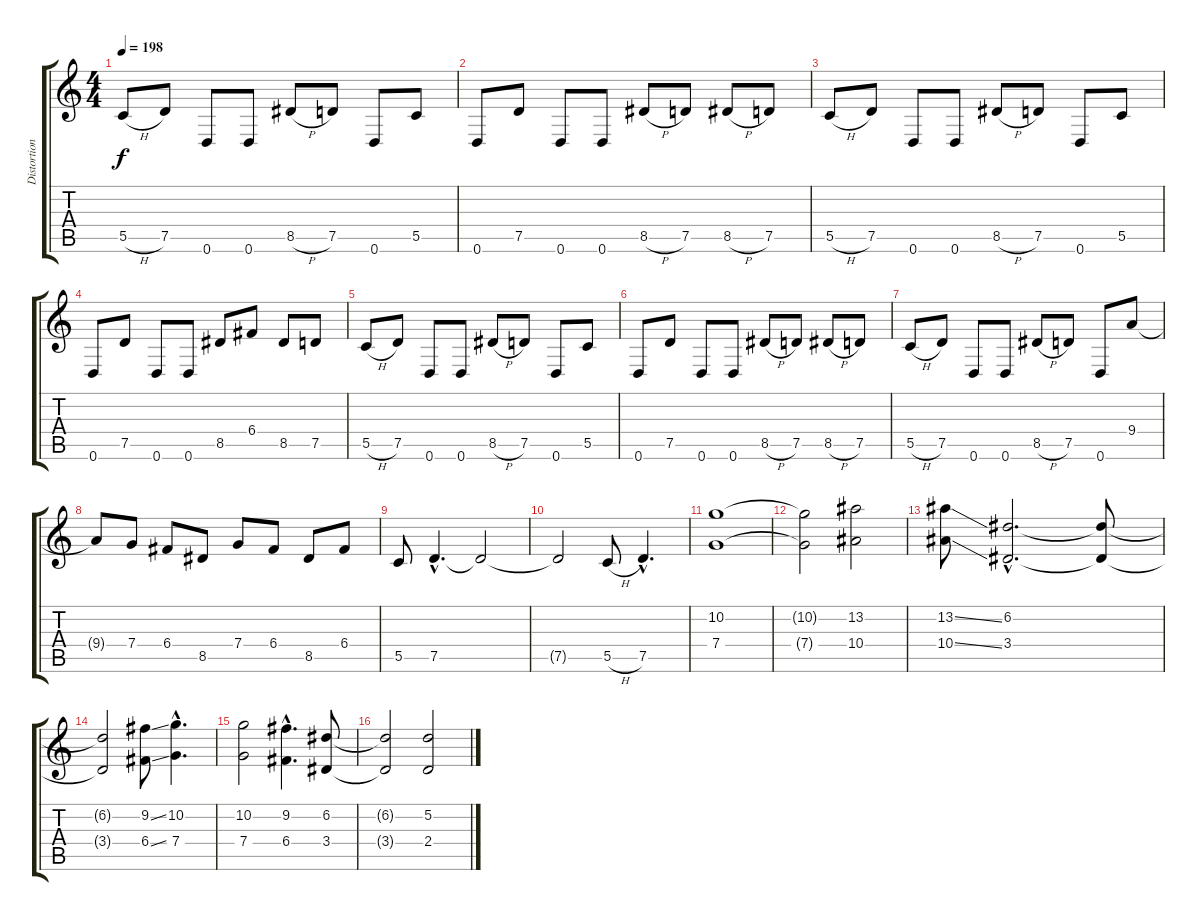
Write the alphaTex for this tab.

\track ("Distortion Guitar 2" "Distortion") {instrument distortionguitar}
\staff {score tabs}
\tuning (D4 A3 F3 C3 G2 D2) {hide}
\ts (4 4)
\tempo 198
\clef g2
\ks c
5.5{h}.8{dy f instrument guitarharmonics} 7.5.8 0.6.8{instrument distortionguitar} 0.6.8 8.5{h}.8{instrument guitarharmonics} 7.5.8 0.6.8{instrument distortionguitar} 5.5.8 |
0.6.8 7.5.8 0.6.8 0.6.8 8.5{h}.8{instrument guitarharmonics} 7.5.8 8.5{h}.8 7.5.8 |
5.5{h}.8 7.5.8 0.6.8{instrument distortionguitar} 0.6.8 8.5{h}.8{instrument guitarharmonics} 7.5.8 0.6.8{instrument distortionguitar} 5.5.8 |
0.6.8 7.5.8 0.6.8 0.6.8 8.5.8 6.4.8 8.5.8 7.5.8 |
5.5{h}.8{instrument guitarharmonics} 7.5.8 0.6.8{instrument distortionguitar} 0.6.8 8.5{h}.8{instrument guitarharmonics} 7.5.8 0.6.8{instrument distortionguitar} 5.5.8 |
0.6.8 7.5.8 0.6.8 0.6.8 8.5{h}.8{instrument guitarharmonics} 7.5.8 8.5{h}.8 7.5.8 |
5.5{h}.8 7.5.8 0.6.8{instrument distortionguitar} 0.6.8 8.5{h}.8{instrument guitarharmonics} 7.5.8 0.6.8{instrument distortionguitar} 9.4.8{instrument guitarharmonics} |
9.4{t}.8 7.4.8{instrument distortionguitar} 6.4.8 8.5.8 7.4.8{instrument guitarharmonics} 6.4.8{instrument distortionguitar} 8.5.8 6.4.8 |
5.5.8{volume 16 balance 4 instrument overdrivenguitar} 7.5{hac}.4{d} 7.5{t}.2 |
7.5{t}.2 5.5{h}.8 7.5{hac}.4{d} |
(10.2 7.4).1 |
(10.2{t} 7.4{t}).2 (13.2 10.4).2 |
(13.2{ss} 10.4{ss}).8 (6.2{hac} 3.4{hac}).2{d} (6.2{t} 3.4{t}).8 |
(6.2{t} 3.4{t}).2 (9.2{ss} 6.4{ss}).8 (10.2{hac} 7.4{hac}).4{d} |
(10.2 7.4).2 (9.2{hac} 6.4{hac}).4{d} (6.2 3.4).8 |
(6.2{t} 3.4{t}).2 (5.2 2.4).2
